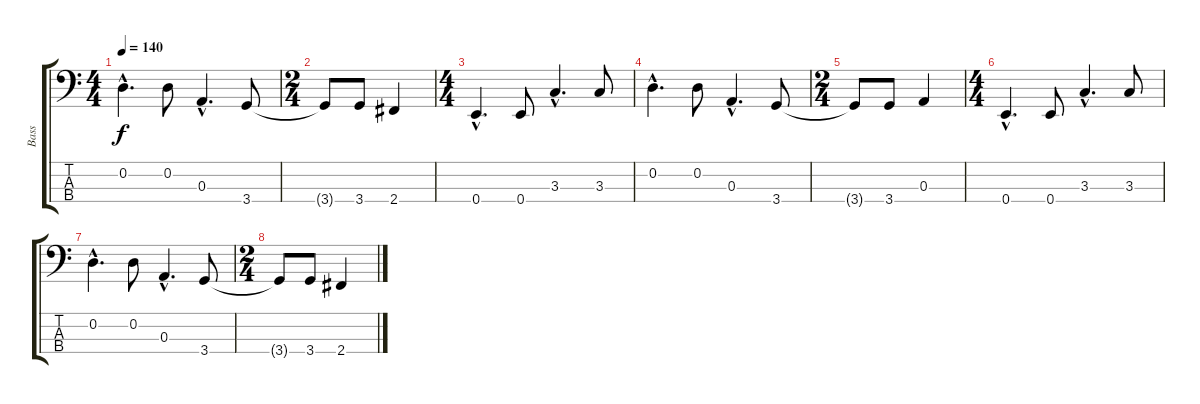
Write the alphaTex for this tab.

\track ("Bass" "Bass") {instrument electricbassfinger}
\staff {score tabs}
\tuning (G2 D2 A1 E1) {hide}
\ts (4 4)
\tempo 140
\clef f4
\ks c
0.2{hac}.4{d dy f} 0.2.8 0.3{hac}.4{d} 3.4.8 |
\ts (2 4)
3.4{t}.8 3.4.8 2.4.4 |
\ts (4 4)
0.4{hac}.4{d} 0.4.8 3.3{hac}.4{d} 3.3.8 |
0.2{hac}.4{d} 0.2.8 0.3{hac}.4{d} 3.4.8 |
\ts (2 4)
3.4{t}.8 3.4.8 0.3.4 |
\ts (4 4)
0.4{hac}.4{d} 0.4.8 3.3{hac}.4{d} 3.3.8 |
0.2{hac}.4{d} 0.2.8 0.3{hac}.4{d} 3.4.8 |
\ts (2 4)
3.4{t}.8 3.4.8 2.4.4
